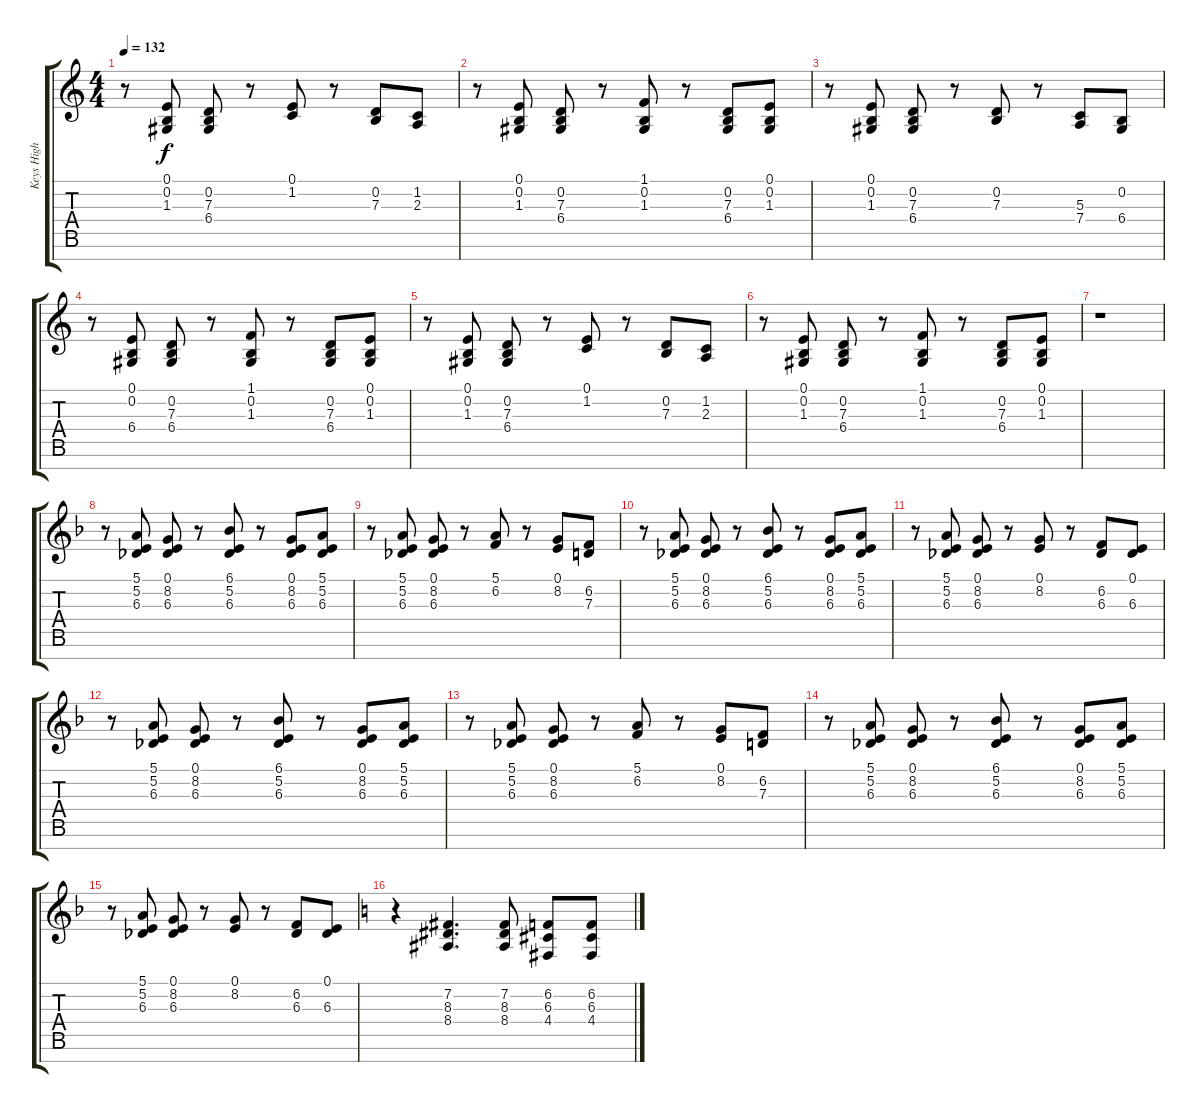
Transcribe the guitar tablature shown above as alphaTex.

\track ("Keys High" "Keys High") {instrument acousticgrandpiano}
\staff {score tabs}
\tuning (E4 B3 G3 D3 A2 E2 B1) {hide}
\ts (4 4)
\tempo 132
\clef g2
\ks aminor
r.8{dy f} (0.1 0.2 1.3).8 (0.2 7.3 6.4).8 r.8 (0.1 1.2).8 r.8 (0.2 7.3).8 (1.2 2.3).8 |
r.8 (0.1 0.2 1.3).8 (0.2 7.3 6.4).8 r.8 (1.1 0.2 1.3).8 r.8 (0.2 7.3 6.4).8 (0.1 0.2 1.3).8 |
r.8 (0.1 0.2 1.3).8 (0.2 7.3 6.4).8 r.8 (0.2 7.3).8 r.8 (5.3 7.4).8 (0.2 6.4).8 |
r.8 (0.1 0.2 6.4).8 (0.2 7.3 6.4).8 r.8 (1.1 0.2 1.3).8 r.8 (0.2 7.3 6.4).8 (0.1 0.2 1.3).8 |
r.8 (0.1 0.2 1.3).8 (0.2 7.3 6.4).8 r.8 (0.1 1.2).8 r.8 (0.2 7.3).8 (1.2 2.3).8 |
r.8 (0.1 0.2 1.3).8 (0.2 7.3 6.4).8 r.8 (1.1 0.2 1.3).8 r.8 (0.2 7.3 6.4).8 (0.1 0.2 1.3).8 |
r.1 |
\ks dminor
r.8 (5.1 5.2 6.3).8 (0.1 8.2 6.3).8 r.8 (6.1 5.2 6.3).8 r.8 (0.1 8.2 6.3).8 (5.1 5.2 6.3).8 |
r.8 (5.1 5.2 6.3).8 (0.1 8.2 6.3).8 r.8 (5.1 6.2).8 r.8 (0.1 8.2).8 (6.2 7.3).8 |
r.8 (5.1 5.2 6.3).8 (0.1 8.2 6.3).8 r.8 (6.1 5.2 6.3).8 r.8 (0.1 8.2 6.3).8 (5.1 5.2 6.3).8 |
r.8 (5.1 5.2 6.3).8 (0.1 8.2 6.3).8 r.8 (0.1 8.2).8 r.8 (6.2 6.3).8 (0.1 6.3).8 |
r.8 (5.1 5.2 6.3).8 (0.1 8.2 6.3).8 r.8 (6.1 5.2 6.3).8 r.8 (0.1 8.2 6.3).8 (5.1 5.2 6.3).8 |
r.8 (5.1 5.2 6.3).8 (0.1 8.2 6.3).8 r.8 (5.1 6.2).8 r.8 (0.1 8.2).8 (6.2 7.3).8 |
r.8 (5.1 5.2 6.3).8 (0.1 8.2 6.3).8 r.8 (6.1 5.2 6.3).8 r.8 (0.1 8.2 6.3).8 (5.1 5.2 6.3).8 |
r.8 (5.1 5.2 6.3).8 (0.1 8.2 6.3).8 r.8 (0.1 8.2).8 r.8 (6.2 6.3).8 (0.1 6.3).8 |
\ks aminor
r.4 (7.2 8.3 8.4).4{d} (7.2 8.3 8.4).8 (6.2 6.3 4.4).8 (6.2 6.3 4.4).8
